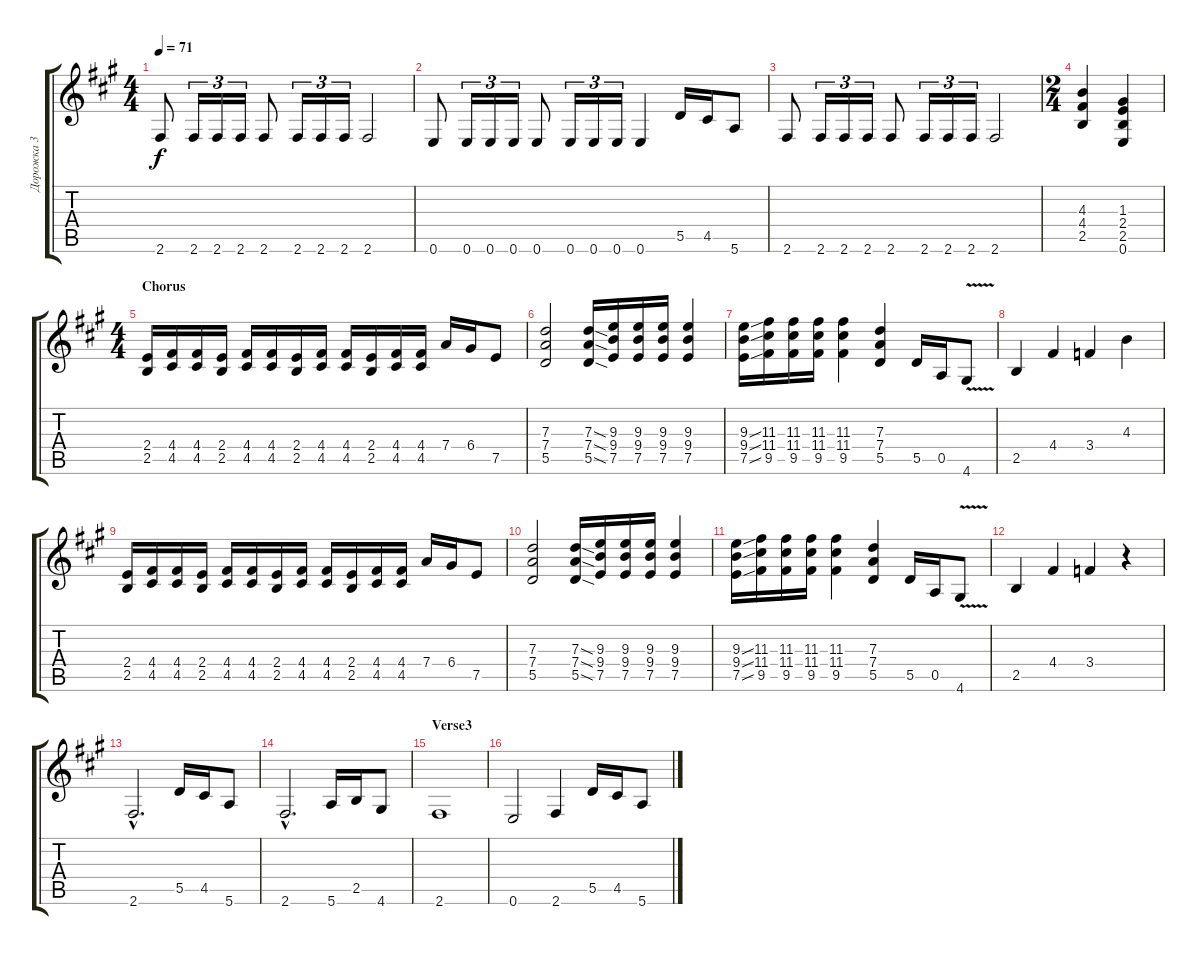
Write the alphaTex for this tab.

\track ("Дорожка 3" "Дорожка 3") {instrument distortionguitar}
\staff {score tabs}
\tuning (E4 B3 G3 D3 A2 E2) {hide}
\ts (4 4)
\tempo 71
\clef g2
\ks f#minor
2.6.8{dy f} 2.6.16{tu (3 2)} 2.6.16{tu (3 2)} 2.6.16{tu (3 2)} 2.6.8 2.6.16{tu (3 2)} 2.6.16{tu (3 2)} 2.6.16{tu (3 2)} 2.6.2 |
0.6.8 0.6.16{tu (3 2)} 0.6.16{tu (3 2)} 0.6.16{tu (3 2)} 0.6.8 0.6.16{tu (3 2)} 0.6.16{tu (3 2)} 0.6.16{tu (3 2)} 0.6.4 5.5.16 4.5.16 5.6.8 |
2.6.8 2.6.16{tu (3 2)} 2.6.16{tu (3 2)} 2.6.16{tu (3 2)} 2.6.8 2.6.16{tu (3 2)} 2.6.16{tu (3 2)} 2.6.16{tu (3 2)} 2.6.2 |
\ts (2 4)
(4.3 4.4 2.5).4 (1.3 2.4 2.5 0.6).4 |
\ts (4 4)
\section ("" "Chorus")
(2.4 2.5).16 (4.4 4.5).16 (4.4 4.5).16 (2.4 2.5).16 (4.4 4.5).16 (4.4 4.5).16 (2.4 2.5).16 (4.4 4.5).16 (4.4 4.5).16 (2.4 2.5).16 (4.4 4.5).16 (4.4 4.5).16 7.4.16 6.4.16 7.5.8 |
(7.3 7.4 5.5).2 (7.3{sod} 7.4{sod} 5.5{sod}).16 (9.3 9.4 7.5).16 (9.3 9.4 7.5).16 (9.3 9.4 7.5).16 (9.3 9.4 7.5).4 |
(9.3{sou} 9.4{sou} 7.5{sou}).16 (11.3 11.4 9.5).16 (11.3 11.4 9.5).16 (11.3 11.4 9.5).16 (11.3 11.4 9.5).4 (7.3 7.4 5.5).4 5.5.16 0.5.16 4.6{v}.8 |
2.5.4 4.4.4 3.4.4 4.3.4 |
(2.4 2.5).16 (4.4 4.5).16 (4.4 4.5).16 (2.4 2.5).16 (4.4 4.5).16 (4.4 4.5).16 (2.4 2.5).16 (4.4 4.5).16 (4.4 4.5).16 (2.4 2.5).16 (4.4 4.5).16 (4.4 4.5).16 7.4.16 6.4.16 7.5.8 |
(7.3 7.4 5.5).2 (7.3{sod} 7.4{sod} 5.5{sod}).16 (9.3 9.4 7.5).16 (9.3 9.4 7.5).16 (9.3 9.4 7.5).16 (9.3 9.4 7.5).4 |
(9.3{sou} 9.4{sou} 7.5{sou}).16 (11.3 11.4 9.5).16 (11.3 11.4 9.5).16 (11.3 11.4 9.5).16 (11.3 11.4 9.5).4 (7.3 7.4 5.5).4 5.5.16 0.5.16 4.6{v}.8 |
2.5.4 4.4.4 3.4.4 r.4 |
2.6{hac}.2{d} 5.5.16 4.5.16 5.6.8 |
2.6{hac}.2{d} 5.6.16 2.5.16 4.6.8 |
\section ("" "Verse3")
2.6.1 |
0.6.2 2.6.4 5.5.16 4.5.16 5.6.8
